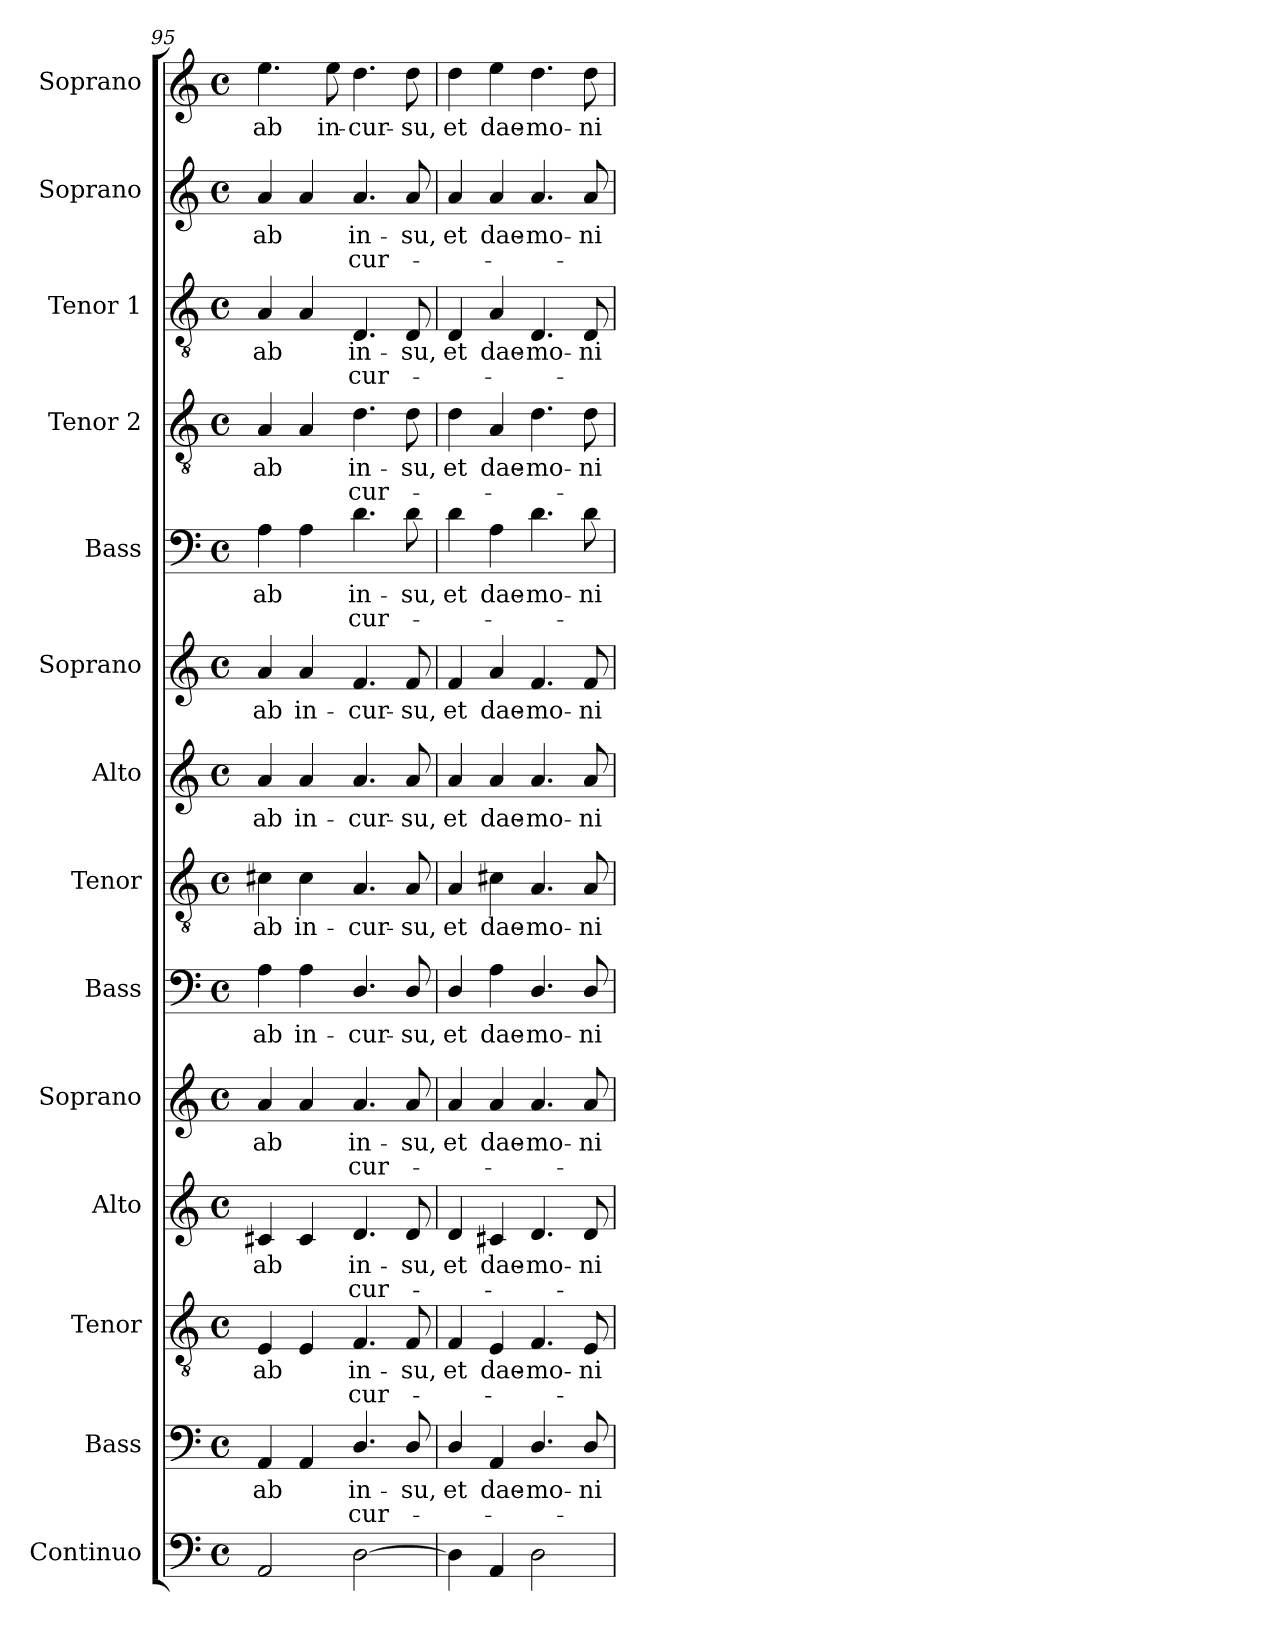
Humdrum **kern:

**kern	**kern	**text	**text	**kern	**text	**text	**kern	**text	**text	**kern	**text	**text	**kern	**text	**kern	**text	**kern	**text	**kern	**text	**kern	**text	**text	**kern	**text	**text	**kern	**text	**text	**kern	**text	**text	**kern	**text
*part14	*part13	*part13	*part13	*part12	*part12	*part12	*part11	*part11	*part11	*part10	*part10	*part10	*part9	*part9	*part8	*part8	*part7	*part7	*part6	*part6	*part5	*part5	*part5	*part4	*part4	*part4	*part3	*part3	*part3	*part2	*part2	*part2	*part1	*part1
*staff14	*staff13	*staff13	*staff13	*staff12	*staff12	*staff12	*staff11	*staff11	*staff11	*staff10	*staff10	*staff10	*staff9	*staff9	*staff8	*staff8	*staff7	*staff7	*staff6	*staff6	*staff5	*staff5	*staff5	*staff4	*staff4	*staff4	*staff3	*staff3	*staff3	*staff2	*staff2	*staff2	*staff1	*staff1
*I"Continuo	*I"Bass	*	*	*I"Tenor	*	*	*I"Alto	*	*	*I"Soprano	*	*	*I"Bass	*	*I"Tenor	*	*I"Alto	*	*I"Soprano	*	*I"Bass	*	*	*I"Tenor 2	*	*	*I"Tenor 1	*	*	*I"Soprano	*	*	*I"Soprano	*
*I'Cont.	*I'B.	*	*	*I'T.	*	*	*I'A.	*	*	*I'S.	*	*	*I'B.	*	*I'T.	*	*I'A.	*	*I'S.	*	*I'B.	*	*	*I'T2.	*	*	*I'T1.	*	*	*I'S.	*	*	*I'S.	*
*clefF4	*clefF4	*	*	*clefGv2	*	*	*clefG2	*	*	*clefG2	*	*	*clefF4	*	*clefGv2	*	*clefG2	*	*clefG2	*	*clefF4	*	*	*clefGv2	*	*	*clefGv2	*	*	*clefG2	*	*	*clefG2	*
*	*	*	*	*ITrd7c12	*	*	*	*	*	*	*	*	*	*	*ITrd7c12	*	*	*	*	*	*	*	*	*ITrd7c12	*	*	*ITrd7c12	*	*	*	*	*	*	*
*k[]	*k[]	*	*	*k[]	*	*	*k[]	*	*	*k[]	*	*	*k[]	*	*k[]	*	*k[]	*	*k[]	*	*k[]	*	*	*k[]	*	*	*k[]	*	*	*k[]	*	*	*k[]	*
*C:	*C:	*	*	*C:	*	*	*C:	*	*	*C:	*	*	*C:	*	*C:	*	*C:	*	*C:	*	*C:	*	*	*C:	*	*	*C:	*	*	*C:	*	*	*C:	*
*M4/4	*M4/4	*	*	*M4/4	*	*	*M4/4	*	*	*M4/4	*	*	*M4/4	*	*M4/4	*	*M4/4	*	*M4/4	*	*M4/4	*	*	*M4/4	*	*	*M4/4	*	*	*M4/4	*	*	*M4/4	*
*met(c)	*met(c)	*	*	*met(c)	*	*	*met(c)	*	*	*met(c)	*	*	*met(c)	*	*met(c)	*	*met(c)	*	*met(c)	*	*met(c)	*	*	*met(c)	*	*	*met(c)	*	*	*met(c)	*	*	*met(c)	*
=95	=95	=95	=95	=95	=95	=95	=95	=95	=95	=95	=95	=95	=95	=95	=95	=95	=95	=95	=95	=95	=95	=95	=95	=95	=95	=95	=95	=95	=95	=95	=95	=95	=95	=95
!	!	!LO:LY:b:color=#000000	!	!	!	!	!	!	!	!	!	!	!	!	!	!	!	!	!	!	!	!	!	!	!	!	!	!	!	!	!	!	!	!
!	!	!	!	!	!LO:LY:b:color=#000000	!	!	!	!	!	!	!	!	!	!	!	!	!	!	!	!	!	!	!	!	!	!	!	!	!	!	!	!	!
!	!	!	!	!	!	!	!	!LO:LY:b:color=#000000	!	!	!	!	!	!	!	!	!	!	!	!	!	!	!	!	!	!	!	!	!	!	!	!	!	!
!	!	!	!	!	!	!	!	!	!	!	!LO:LY:b:color=#000000	!	!	!	!	!	!	!	!	!	!	!	!	!	!	!	!	!	!	!	!	!	!	!
!	!	!	!	!	!	!	!	!	!	!	!	!	!	!LO:LY:b:color=#000000	!	!	!	!	!	!	!	!	!	!	!	!	!	!	!	!	!	!	!	!
!	!	!	!	!	!	!	!	!	!	!	!	!	!	!	!	!LO:LY:b:color=#000000	!	!	!	!	!	!	!	!	!	!	!	!	!	!	!	!	!	!
!	!	!	!	!	!	!	!	!	!	!	!	!	!	!	!	!	!	!LO:LY:b:color=#000000	!	!	!	!	!	!	!	!	!	!	!	!	!	!	!	!
!	!	!	!	!	!	!	!	!	!	!	!	!	!	!	!	!	!	!	!	!LO:LY:b:color=#000000	!	!	!	!	!	!	!	!	!	!	!	!	!	!
!	!	!	!	!	!	!	!	!	!	!	!	!	!	!	!	!	!	!	!	!	!	!LO:LY:b:color=#000000	!	!	!	!	!	!	!	!	!	!	!	!
!	!	!	!	!	!	!	!	!	!	!	!	!	!	!	!	!	!	!	!	!	!	!	!	!	!LO:LY:b:color=#000000	!	!	!	!	!	!	!	!	!
!	!	!	!	!	!	!	!	!	!	!	!	!	!	!	!	!	!	!	!	!	!	!	!	!	!	!	!	!LO:LY:b:color=#000000	!	!	!	!	!	!
!	!	!	!	!	!	!	!	!	!	!	!	!	!	!	!	!	!	!	!	!	!	!	!	!	!	!	!	!	!	!	!LO:LY:b:color=#000000	!	!	!
!	!	!	!	!	!	!	!	!	!	!	!	!	!	!	!	!	!	!	!	!	!	!	!	!	!	!	!	!	!	!	!	!	!	!LO:LY:b:color=#000000
2AAi/	4AAi/	ab	.	4EEi/	ab	.	4c#Xi/	ab	.	4ai/	ab	.	4Ai\	ab	4C#Xi\	ab	4ai/	ab	4ai/	ab	4Ai\	ab	.	4AAi/	ab	.	4AAi/	ab	.	4ai/	ab	.	4.eei\	ab
!	!	!	!	!	!	!	!	!	!	!	!	!	!	!LO:LY:b:color=#000000	!	!	!	!	!	!	!	!	!	!	!	!	!	!	!	!	!	!	!	!
!	!	!	!	!	!	!	!	!	!	!	!	!	!	!	!	!LO:LY:b:color=#000000	!	!	!	!	!	!	!	!	!	!	!	!	!	!	!	!	!	!
!	!	!	!	!	!	!	!	!	!	!	!	!	!	!	!	!	!	!LO:LY:b:color=#000000	!	!	!	!	!	!	!	!	!	!	!	!	!	!	!	!
!	!	!	!	!	!	!	!	!	!	!	!	!	!	!	!	!	!	!	!	!LO:LY:b:color=#000000	!	!	!	!	!	!	!	!	!	!	!	!	!	!
.	4AAi/	.	.	4EEi/	.	.	4c#i/	.	.	4ai/	.	.	4Ai\	in-	4C#i\	in-	4ai/	in-	4ai/	in-	4Ai\	.	.	4AAi/	.	.	4AAi/	.	.	4ai/	.	.	.	.
!	!	!	!	!	!	!	!	!	!	!	!	!	!	!	!	!	!	!	!	!	!	!	!	!	!	!	!	!	!	!	!	!	!	!LO:LY:b:color=#000000
.	.	.	.	.	.	.	.	.	.	.	.	.	.	.	.	.	.	.	.	.	.	.	.	.	.	.	.	.	.	.	.	.	8eei\	in-
!	!	!LO:LY:b:color=#000000	!LO:LY:b:color=#000000	!	!	!	!	!	!	!	!	!	!	!	!	!	!	!	!	!	!	!	!	!	!	!	!	!	!	!	!	!	!	!
!	!	!	!	!	!LO:LY:b:color=#000000	!LO:LY:b:color=#000000	!	!	!	!	!	!	!	!	!	!	!	!	!	!	!	!	!	!	!	!	!	!	!	!	!	!	!	!
!	!	!	!	!	!	!	!	!LO:LY:b:color=#000000	!LO:LY:b:color=#000000	!	!	!	!	!	!	!	!	!	!	!	!	!	!	!	!	!	!	!	!	!	!	!	!	!
!	!	!	!	!	!	!	!	!	!	!	!LO:LY:b:color=#000000	!LO:LY:b:color=#000000	!	!	!	!	!	!	!	!	!	!	!	!	!	!	!	!	!	!	!	!	!	!
!	!	!	!	!	!	!	!	!	!	!	!	!	!	!LO:LY:b:color=#000000	!	!	!	!	!	!	!	!	!	!	!	!	!	!	!	!	!	!	!	!
!	!	!	!	!	!	!	!	!	!	!	!	!	!	!	!	!LO:LY:b:color=#000000	!	!	!	!	!	!	!	!	!	!	!	!	!	!	!	!	!	!
!	!	!	!	!	!	!	!	!	!	!	!	!	!	!	!	!	!	!LO:LY:b:color=#000000	!	!	!	!	!	!	!	!	!	!	!	!	!	!	!	!
!	!	!	!	!	!	!	!	!	!	!	!	!	!	!	!	!	!	!	!	!LO:LY:b:color=#000000	!	!	!	!	!	!	!	!	!	!	!	!	!	!
!	!	!	!	!	!	!	!	!	!	!	!	!	!	!	!	!	!	!	!	!	!	!LO:LY:b:color=#000000	!LO:LY:b:color=#000000	!	!	!	!	!	!	!	!	!	!	!
!	!	!	!	!	!	!	!	!	!	!	!	!	!	!	!	!	!	!	!	!	!	!	!	!	!LO:LY:b:color=#000000	!LO:LY:b:color=#000000	!	!	!	!	!	!	!	!
!	!	!	!	!	!	!	!	!	!	!	!	!	!	!	!	!	!	!	!	!	!	!	!	!	!	!	!	!LO:LY:b:color=#000000	!LO:LY:b:color=#000000	!	!	!	!	!
!	!	!	!	!	!	!	!	!	!	!	!	!	!	!	!	!	!	!	!	!	!	!	!	!	!	!	!	!	!	!	!LO:LY:b:color=#000000	!LO:LY:b:color=#000000	!	!
!	!	!	!	!	!	!	!	!	!	!	!	!	!	!	!	!	!	!	!	!	!	!	!	!	!	!	!	!	!	!	!	!	!	!LO:LY:b:color=#000000
[2Di\	4.Di/	in-	-cur-	4.FFi/	in-	-cur-	4.di/	in-	-cur-	4.ai/	in-	-cur-	4.Di/	-cur-	4.AAi/	-cur-	4.ai/	-cur-	4.fi/	-cur-	4.di\	in-	-cur-	4.Di\	in-	-cur-	4.DDi/	in-	-cur-	4.ai/	in-	-cur-	4.ddi\	-cur-
!	!	!LO:LY:b:color=#000000	!	!	!	!	!	!	!	!	!	!	!	!	!	!	!	!	!	!	!	!	!	!	!	!	!	!	!	!	!	!	!	!
!	!	!	!	!	!LO:LY:b:color=#000000	!	!	!	!	!	!	!	!	!	!	!	!	!	!	!	!	!	!	!	!	!	!	!	!	!	!	!	!	!
!	!	!	!	!	!	!	!	!LO:LY:b:color=#000000	!	!	!	!	!	!	!	!	!	!	!	!	!	!	!	!	!	!	!	!	!	!	!	!	!	!
!	!	!	!	!	!	!	!	!	!	!	!LO:LY:b:color=#000000	!	!	!	!	!	!	!	!	!	!	!	!	!	!	!	!	!	!	!	!	!	!	!
!	!	!	!	!	!	!	!	!	!	!	!	!	!	!LO:LY:b:color=#000000	!	!	!	!	!	!	!	!	!	!	!	!	!	!	!	!	!	!	!	!
!	!	!	!	!	!	!	!	!	!	!	!	!	!	!	!	!LO:LY:b:color=#000000	!	!	!	!	!	!	!	!	!	!	!	!	!	!	!	!	!	!
!	!	!	!	!	!	!	!	!	!	!	!	!	!	!	!	!	!	!LO:LY:b:color=#000000	!	!	!	!	!	!	!	!	!	!	!	!	!	!	!	!
!	!	!	!	!	!	!	!	!	!	!	!	!	!	!	!	!	!	!	!	!LO:LY:b:color=#000000	!	!	!	!	!	!	!	!	!	!	!	!	!	!
!	!	!	!	!	!	!	!	!	!	!	!	!	!	!	!	!	!	!	!	!	!	!LO:LY:b:color=#000000	!	!	!	!	!	!	!	!	!	!	!	!
!	!	!	!	!	!	!	!	!	!	!	!	!	!	!	!	!	!	!	!	!	!	!	!	!	!LO:LY:b:color=#000000	!	!	!	!	!	!	!	!	!
!	!	!	!	!	!	!	!	!	!	!	!	!	!	!	!	!	!	!	!	!	!	!	!	!	!	!	!	!LO:LY:b:color=#000000	!	!	!	!	!	!
!	!	!	!	!	!	!	!	!	!	!	!	!	!	!	!	!	!	!	!	!	!	!	!	!	!	!	!	!	!	!	!LO:LY:b:color=#000000	!	!	!
!	!	!	!	!	!	!	!	!	!	!	!	!	!	!	!	!	!	!	!	!	!	!	!	!	!	!	!	!	!	!	!	!	!	!LO:LY:b:color=#000000
.	8Di/	-su,	.	8FFi/	-su,	.	8di/	-su,	.	8ai/	-su,	.	8Di/	-su,	8AAi/	-su,	8ai/	-su,	8fi/	-su,	8di\	-su,	.	8Di\	-su,	.	8DDi/	-su,	.	8ai/	-su,	.	8ddi\	-su,
!!LO:PB:g=z
=96	=96	=96	=96	=96	=96	=96	=96	=96	=96	=96	=96	=96	=96	=96	=96	=96	=96	=96	=96	=96	=96	=96	=96	=96	=96	=96	=96	=96	=96	=96	=96	=96	=96	=96
!	!	!LO:LY:b:color=#000000	!	!	!	!	!	!	!	!	!	!	!	!	!	!	!	!	!	!	!	!	!	!	!	!	!	!	!	!	!	!	!	!
!	!	!	!	!	!LO:LY:b:color=#000000	!	!	!	!	!	!	!	!	!	!	!	!	!	!	!	!	!	!	!	!	!	!	!	!	!	!	!	!	!
!	!	!	!	!	!	!	!	!LO:LY:b:color=#000000	!	!	!	!	!	!	!	!	!	!	!	!	!	!	!	!	!	!	!	!	!	!	!	!	!	!
!	!	!	!	!	!	!	!	!	!	!	!LO:LY:b:color=#000000	!	!	!	!	!	!	!	!	!	!	!	!	!	!	!	!	!	!	!	!	!	!	!
!	!	!	!	!	!	!	!	!	!	!	!	!	!	!LO:LY:b:color=#000000	!	!	!	!	!	!	!	!	!	!	!	!	!	!	!	!	!	!	!	!
!	!	!	!	!	!	!	!	!	!	!	!	!	!	!	!	!LO:LY:b:color=#000000	!	!	!	!	!	!	!	!	!	!	!	!	!	!	!	!	!	!
!	!	!	!	!	!	!	!	!	!	!	!	!	!	!	!	!	!	!LO:LY:b:color=#000000	!	!	!	!	!	!	!	!	!	!	!	!	!	!	!	!
!	!	!	!	!	!	!	!	!	!	!	!	!	!	!	!	!	!	!	!	!LO:LY:b:color=#000000	!	!	!	!	!	!	!	!	!	!	!	!	!	!
!	!	!	!	!	!	!	!	!	!	!	!	!	!	!	!	!	!	!	!	!	!	!LO:LY:b:color=#000000	!	!	!	!	!	!	!	!	!	!	!	!
!	!	!	!	!	!	!	!	!	!	!	!	!	!	!	!	!	!	!	!	!	!	!	!	!	!LO:LY:b:color=#000000	!	!	!	!	!	!	!	!	!
!	!	!	!	!	!	!	!	!	!	!	!	!	!	!	!	!	!	!	!	!	!	!	!	!	!	!	!	!LO:LY:b:color=#000000	!	!	!	!	!	!
!	!	!	!	!	!	!	!	!	!	!	!	!	!	!	!	!	!	!	!	!	!	!	!	!	!	!	!	!	!	!	!LO:LY:b:color=#000000	!	!	!
!	!	!	!	!	!	!	!	!	!	!	!	!	!	!	!	!	!	!	!	!	!	!	!	!	!	!	!	!	!	!	!	!	!	!LO:LY:b:color=#000000
4Di\]	4Di/	et	.	4FFi/	et	.	4di/	et	.	4ai/	et	.	4Di/	et	4AAi/	et	4ai/	et	4fi/	et	4di\	et	.	4Di\	et	.	4DDi/	et	.	4ai/	et	.	4ddi\	et
!	!	!LO:LY:b:color=#000000	!	!	!	!	!	!	!	!	!	!	!	!	!	!	!	!	!	!	!	!	!	!	!	!	!	!	!	!	!	!	!	!
!	!	!	!	!	!LO:LY:b:color=#000000	!	!	!	!	!	!	!	!	!	!	!	!	!	!	!	!	!	!	!	!	!	!	!	!	!	!	!	!	!
!	!	!	!	!	!	!	!	!LO:LY:b:color=#000000	!	!	!	!	!	!	!	!	!	!	!	!	!	!	!	!	!	!	!	!	!	!	!	!	!	!
!	!	!	!	!	!	!	!	!	!	!	!LO:LY:b:color=#000000	!	!	!	!	!	!	!	!	!	!	!	!	!	!	!	!	!	!	!	!	!	!	!
!	!	!	!	!	!	!	!	!	!	!	!	!	!	!LO:LY:b:color=#000000	!	!	!	!	!	!	!	!	!	!	!	!	!	!	!	!	!	!	!	!
!	!	!	!	!	!	!	!	!	!	!	!	!	!	!	!	!LO:LY:b:color=#000000	!	!	!	!	!	!	!	!	!	!	!	!	!	!	!	!	!	!
!	!	!	!	!	!	!	!	!	!	!	!	!	!	!	!	!	!	!LO:LY:b:color=#000000	!	!	!	!	!	!	!	!	!	!	!	!	!	!	!	!
!	!	!	!	!	!	!	!	!	!	!	!	!	!	!	!	!	!	!	!	!LO:LY:b:color=#000000	!	!	!	!	!	!	!	!	!	!	!	!	!	!
!	!	!	!	!	!	!	!	!	!	!	!	!	!	!	!	!	!	!	!	!	!	!LO:LY:b:color=#000000	!	!	!	!	!	!	!	!	!	!	!	!
!	!	!	!	!	!	!	!	!	!	!	!	!	!	!	!	!	!	!	!	!	!	!	!	!	!LO:LY:b:color=#000000	!	!	!	!	!	!	!	!	!
!	!	!	!	!	!	!	!	!	!	!	!	!	!	!	!	!	!	!	!	!	!	!	!	!	!	!	!	!LO:LY:b:color=#000000	!	!	!	!	!	!
!	!	!	!	!	!	!	!	!	!	!	!	!	!	!	!	!	!	!	!	!	!	!	!	!	!	!	!	!	!	!	!LO:LY:b:color=#000000	!	!	!
!	!	!	!	!	!	!	!	!	!	!	!	!	!	!	!	!	!	!	!	!	!	!	!	!	!	!	!	!	!	!	!	!	!	!LO:LY:b:color=#000000
4AAi/	4AAi/	dae-	.	4EEi/	dae-	.	4c#Xi/	dae-	.	4ai/	dae-	.	4Ai\	dae-	4C#Xi\	dae-	4ai/	dae-	4ai/	dae-	4Ai\	dae-	.	4AAi/	dae-	.	4AAi/	dae-	.	4ai/	dae-	.	4eei\	dae-
!	!	!LO:LY:b:color=#000000	!	!	!	!	!	!	!	!	!	!	!	!	!	!	!	!	!	!	!	!	!	!	!	!	!	!	!	!	!	!	!	!
!	!	!	!	!	!LO:LY:b:color=#000000	!	!	!	!	!	!	!	!	!	!	!	!	!	!	!	!	!	!	!	!	!	!	!	!	!	!	!	!	!
!	!	!	!	!	!	!	!	!LO:LY:b:color=#000000	!	!	!	!	!	!	!	!	!	!	!	!	!	!	!	!	!	!	!	!	!	!	!	!	!	!
!	!	!	!	!	!	!	!	!	!	!	!LO:LY:b:color=#000000	!	!	!	!	!	!	!	!	!	!	!	!	!	!	!	!	!	!	!	!	!	!	!
!	!	!	!	!	!	!	!	!	!	!	!	!	!	!LO:LY:b:color=#000000	!	!	!	!	!	!	!	!	!	!	!	!	!	!	!	!	!	!	!	!
!	!	!	!	!	!	!	!	!	!	!	!	!	!	!	!	!LO:LY:b:color=#000000	!	!	!	!	!	!	!	!	!	!	!	!	!	!	!	!	!	!
!	!	!	!	!	!	!	!	!	!	!	!	!	!	!	!	!	!	!LO:LY:b:color=#000000	!	!	!	!	!	!	!	!	!	!	!	!	!	!	!	!
!	!	!	!	!	!	!	!	!	!	!	!	!	!	!	!	!	!	!	!	!LO:LY:b:color=#000000	!	!	!	!	!	!	!	!	!	!	!	!	!	!
!	!	!	!	!	!	!	!	!	!	!	!	!	!	!	!	!	!	!	!	!	!	!LO:LY:b:color=#000000	!	!	!	!	!	!	!	!	!	!	!	!
!	!	!	!	!	!	!	!	!	!	!	!	!	!	!	!	!	!	!	!	!	!	!	!	!	!LO:LY:b:color=#000000	!	!	!	!	!	!	!	!	!
!	!	!	!	!	!	!	!	!	!	!	!	!	!	!	!	!	!	!	!	!	!	!	!	!	!	!	!	!LO:LY:b:color=#000000	!	!	!	!	!	!
!	!	!	!	!	!	!	!	!	!	!	!	!	!	!	!	!	!	!	!	!	!	!	!	!	!	!	!	!	!	!	!LO:LY:b:color=#000000	!	!	!
!	!	!	!	!	!	!	!	!	!	!	!	!	!	!	!	!	!	!	!	!	!	!	!	!	!	!	!	!	!	!	!	!	!	!LO:LY:b:color=#000000
2Di\	4.Di/	-mo-	.	4.FFi/	-mo-	.	4.di/	-mo-	.	4.ai/	-mo-	.	4.Di/	-mo-	4.AAi/	-mo-	4.ai/	-mo-	4.fi/	-mo-	4.di\	-mo-	.	4.Di\	-mo-	.	4.DDi/	-mo-	.	4.ai/	-mo-	.	4.ddi\	-mo-
!	!	!LO:LY:b:color=#000000	!	!	!	!	!	!	!	!	!	!	!	!	!	!	!	!	!	!	!	!	!	!	!	!	!	!	!	!	!	!	!	!
!	!	!	!	!	!LO:LY:b:color=#000000	!	!	!	!	!	!	!	!	!	!	!	!	!	!	!	!	!	!	!	!	!	!	!	!	!	!	!	!	!
!	!	!	!	!	!	!	!	!LO:LY:b:color=#000000	!	!	!	!	!	!	!	!	!	!	!	!	!	!	!	!	!	!	!	!	!	!	!	!	!	!
!	!	!	!	!	!	!	!	!	!	!	!LO:LY:b:color=#000000	!	!	!	!	!	!	!	!	!	!	!	!	!	!	!	!	!	!	!	!	!	!	!
!	!	!	!	!	!	!	!	!	!	!	!	!	!	!LO:LY:b:color=#000000	!	!	!	!	!	!	!	!	!	!	!	!	!	!	!	!	!	!	!	!
!	!	!	!	!	!	!	!	!	!	!	!	!	!	!	!	!LO:LY:b:color=#000000	!	!	!	!	!	!	!	!	!	!	!	!	!	!	!	!	!	!
!	!	!	!	!	!	!	!	!	!	!	!	!	!	!	!	!	!	!LO:LY:b:color=#000000	!	!	!	!	!	!	!	!	!	!	!	!	!	!	!	!
!	!	!	!	!	!	!	!	!	!	!	!	!	!	!	!	!	!	!	!	!LO:LY:b:color=#000000	!	!	!	!	!	!	!	!	!	!	!	!	!	!
!	!	!	!	!	!	!	!	!	!	!	!	!	!	!	!	!	!	!	!	!	!	!LO:LY:b:color=#000000	!	!	!	!	!	!	!	!	!	!	!	!
!	!	!	!	!	!	!	!	!	!	!	!	!	!	!	!	!	!	!	!	!	!	!	!	!	!LO:LY:b:color=#000000	!	!	!	!	!	!	!	!	!
!	!	!	!	!	!	!	!	!	!	!	!	!	!	!	!	!	!	!	!	!	!	!	!	!	!	!	!	!LO:LY:b:color=#000000	!	!	!	!	!	!
!	!	!	!	!	!	!	!	!	!	!	!	!	!	!	!	!	!	!	!	!	!	!	!	!	!	!	!	!	!	!	!LO:LY:b:color=#000000	!	!	!
!	!	!	!	!	!	!	!	!	!	!	!	!	!	!	!	!	!	!	!	!	!	!	!	!	!	!	!	!	!	!	!	!	!	!LO:LY:b:color=#000000
.	8Di/	-ni-	.	8EEi/	-ni-	.	8di/	-ni-	.	8ai/	-ni-	.	8Di/	-ni-	8AAi/	-ni-	8ai/	-ni-	8fi/	-ni-	8di\	-ni-	.	8Di\	-ni-	.	8DDi/	-ni-	.	8ai/	-ni-	.	8ddi\	-ni-
=	=	=	=	=	=	=	=	=	=	=	=	=	=	=	=	=	=	=	=	=	=	=	=	=	=	=	=	=	=	=	=	=	=	=
*-	*-	*-	*-	*-	*-	*-	*-	*-	*-	*-	*-	*-	*-	*-	*-	*-	*-	*-	*-	*-	*-	*-	*-	*-	*-	*-	*-	*-	*-	*-	*-	*-	*-	*-
